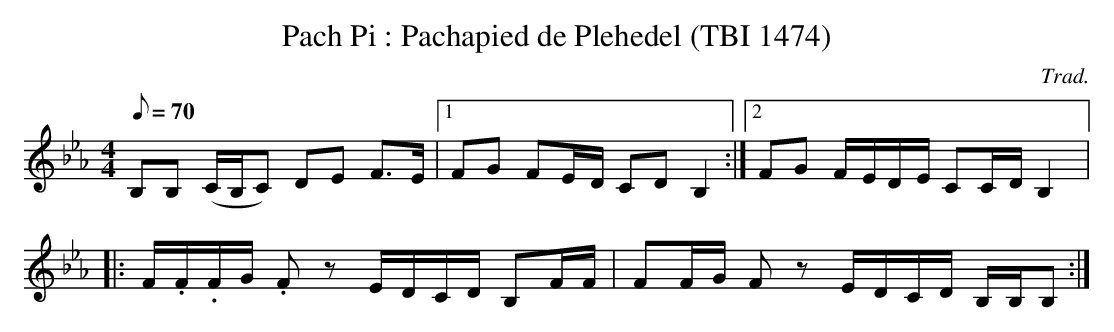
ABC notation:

X:1
T:Pach Pi : Pachapied de Plehedel (TBI 1474)
C:Trad.
M:4/4
L:1/8
Q:70
K:Eb
B,B, (C/B,/C) D-E F>E |1 FG FE/-D/ CD B,2 :|2 FG F/-E/D/-E/ CC/-D/ B,2 |:
F/.F/.F/-G/ .F z E/-D/C/-D/ B,-F/F/ | FF/-G/ F z E/-D/C/-D/ B,/B,/B, :|
